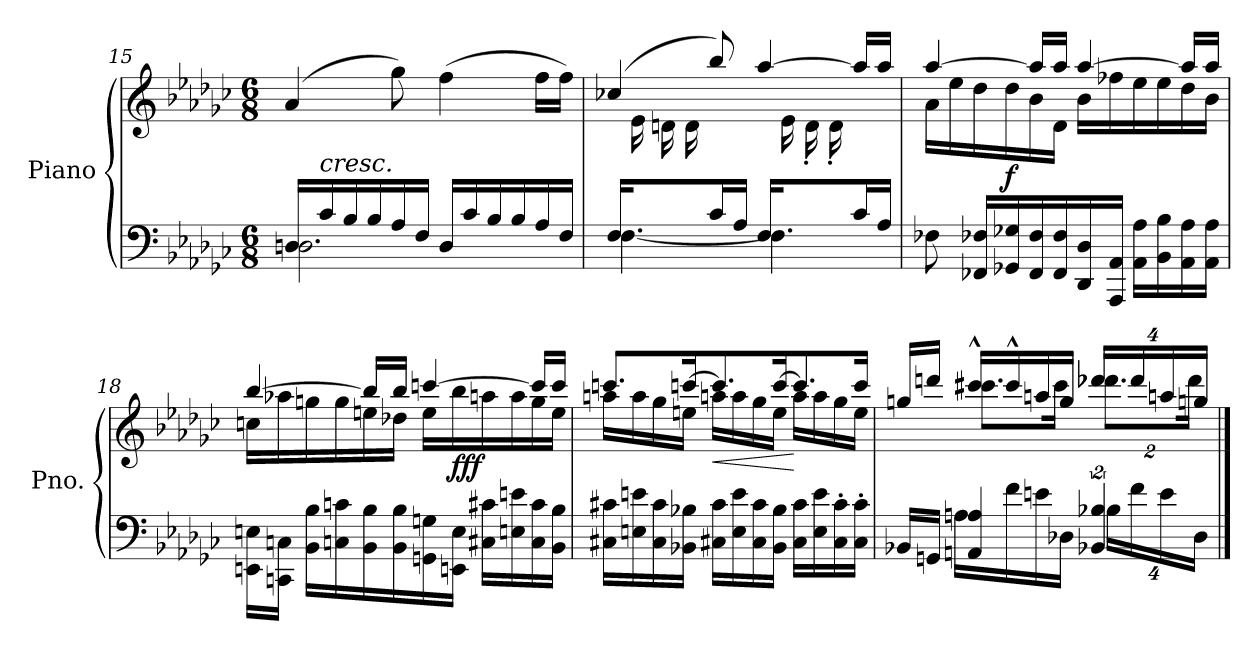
**kern	**kern	**dynam
*part1	*part1	*part1
*staff2	*staff1	*staff1/2
*I"Piano	*	*
*I'Pno.	*	*
*clefF4	*clefG2	*
*k[b-e-a-d-g-c-]	*k[b-e-a-d-g-c-]	*
*M6/8	*M6/8	*
=15	=15	=15
*^	*	*
16Dn/LL	2.D\	(>4a-/	.
!LO:TX:a:i:t=cresc.	!	!	!
16c-/	.	.	.
16B-/	.	.	.
16B-/	.	.	.
16A-/	.	8gg-\)	.
16F/JJ	.	.	.
16D/LL	.	(>4ff\	.
16c-/	.	.	.
16B-/	.	.	.
16B-/	.	.	.
16A-/	.	16ff\LL	.
16F/JJ	.	16ff\JJ)	.
=16	=16	=16	=16
*	*	*^	*
16F/LL	[4.F\	(>4cc-X/	16ryy	.
8.ryy	.	.	16e-\	.
.	.	.	16dn\	.
.	.	.	16d\	.
16c-/	.	8bb-/)	8.ryy	.
16A-/JJ	.	.	.	.
16F/LL	4.F\]	[4aa-/	.	.
8.ryy	.	.	16e-\	.
.	.	.	16d'\	.
.	.	.	16d'\	.
16c-/	.	16aa-/LL]	8ryy	.
16A-/JJ	.	16aa-/JJ	.	.
*v	*v	*	*	*
!!LO:LB:g=z	!!
=17	=17	=17	=17
8F-X\	[4aa-/	16a-\LL	.
.	.	16ee-\	.
16FF-X/ 16F-X/LL	.	16dd-\	.
!	!	!	!LO:DY:b
16GG-X/ 16G-X/	.	16dd-\	f
16FF-/ 16F-/	16aa-/LL]	16b-\	.
16FF-/ 16F-/	16aa-/JJ	16d-\JJ	.
16DD-/ 16D-/	[4aa-/	16b-\LL	.
16AAA-/ 16AA-/JJ	.	16ff-X\	.
16AA-\ 16A-\LL	.	16ee-\	.
16BB-\ 16B-\	.	16ee-\	.
16AA-\ 16A-\	16aa-/LL]	16dd-\	.
16AA-\ 16A-\JJ	16aa-/JJ	16b-\JJ	.
=18	=18	=18	=18
16EEn\ 16En\LL	[4bb-/	16ccn\LL	.
16CCn\ 16Cn\JJ	.	16aa-X\	.
16BB-\ 16B-\LL	.	16ggn\	.
16Cn\ 16cn\	.	16gg\	.
16BB-\ 16B-\	16bb-/LL]	16een\	.
16BB-\ 16B-\	16bb-/JJ	16dd-X\JJ	.
16GGn\ 16Gn\	[4cccn/	16ee\LL	.
!	!	!	!LO:DY:b
16EEn\ 16E\JJ	.	16bb-\	fff
16C#X\ 16c#X\LL	.	16aan\	.
16En\ 16en\	.	16aa\	.
16C#\ 16c#\	16ccc/LL]	16gg\	.
16BB-\ 16B-\JJ	16ccc/JJ	16ee\JJ	.
!!LO:PB:g=z	!!
=19	=19	=19	=19
16C#X\ 16c#X\LL	8.cccn/L	16aan\LL	.
16En\ 16en\	.	16aa\	.
16C#\ 16c#\	.	16gg-\	.
16BB-X\ 16B-X\JJ	[16cccn/K	16een\JJ	.
!	!	!	!LO:HP:b
16C#X\ 16c#\LL	8.ccc/]	16aan\LL	<
16E\ 16e\	.	16aa\	.
16C#\ 16c#\	.	16gg-\	.
16BB-\ 16B-\JJ	[16ccc/K	16ee\JJ	.
16C#\ 16c#\LL	8.ccc/]	16aa\LL	[
16E\ 16e\	.	16aa\	.
16C#\' 16c#\'	.	16gg-\	.
16C#\' 16c#\'JJ	16ccc/Jk	16ee\JJ	.
=20	=20	=20	=20
*^	*	*	*
16BB-X/LL	8ryy	16ggn/LL	8ryy	.
16GGn/JJ	.	16dddn/JJ	.	.
4AAn/ 4An/	16A\LL	16ccc#X^^/LL	8.ccc#\L	.
.	16f\	16ccc#^^/	.	.
.	16en\	16aan/	.	.
.	16D-X\JJ	16gg/JJ	16ccc#\Jk	.
*	*Xbrackettup	*Xbrackettup	*	*
8%3BB-X/ 8%3B-X/	32%3B-\LL	32%3ddd-X/LL	16%3.ddd-\L	.
.	32%3f\	32%3ddd-/	.	.
.	32%3e\	32%3aan/	.	.
.	32%3D-\JJ	32%3ggn/JJ	32%3ddd-\Jk	.
*v	*v	*	*	*
*	*v	*v	*
==	==	==
*-	*-	*-
